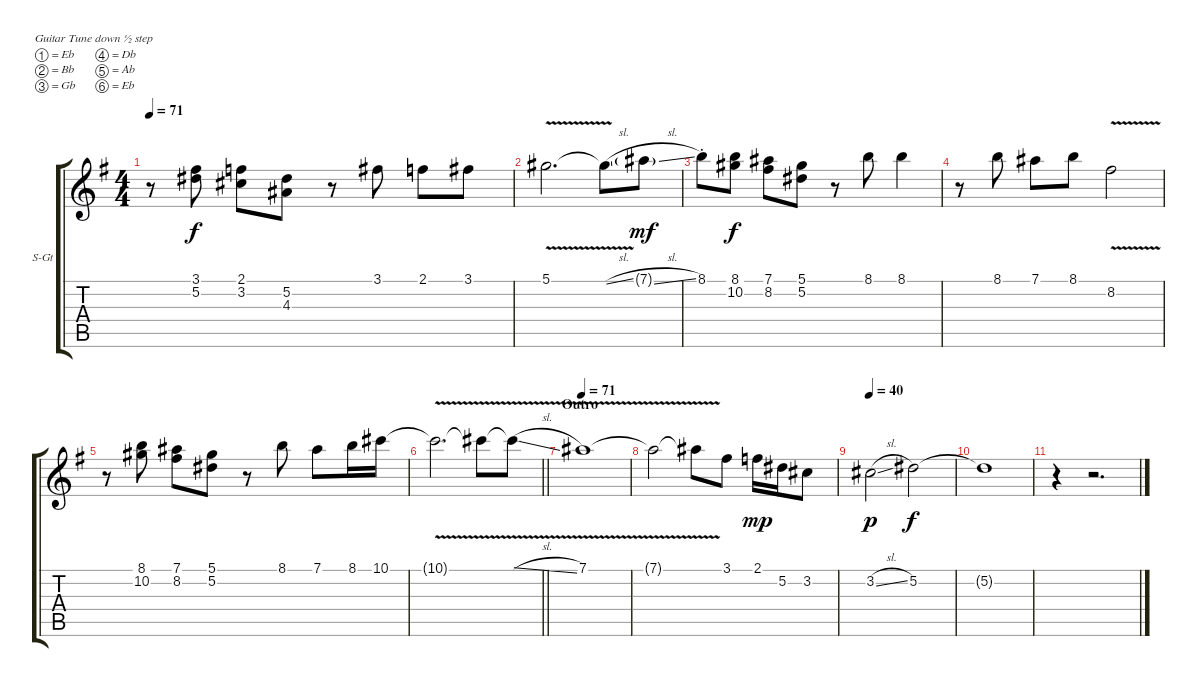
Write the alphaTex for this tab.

\bracketExtendMode groupsimilarinstruments
\firstSystemTrackNameOrientation horizontal
\otherSystemsTrackNameOrientation horizontal
\track ("Вокал" "S-Gt") {mute instrument trumpet}
\staff {score tabs}
\tuning (Eb4 Bb3 Gb3 Db3 Ab2 Eb2)
\displaytranspose 12
\ts (4 4)
\tempo 71
\clef g2
\ks eminor
r.8{dy f} (5.2 3.1).8 (3.2 2.1).8 (4.3 5.2).8 r.8 3.1.8 2.1.8 3.1.8 |
5.1{v}.2{d} 5.1{v sl t}.8 7.1{sl g}.8{dy mf} |
8.1{st}.8 (10.2 8.1).8{dy f} (8.2 7.1).8 (5.2 5.1).8 r.8 8.1.8 8.1.4 |
r.8 8.1.8 7.1.8 8.1.8 8.2{v}.2 |
r.8 (10.2 8.1).8 (8.2 7.1).8 (5.2 5.1).8 r.8 8.1.8 7.1.8 8.1.16 10.1.16 |
\barLineRight lightlight
10.1{v t}.2{d} 10.1{v t}.8 10.1{v sl t}.8 |
\section ("" "Outro")
\tempo 71
7.1{v}.1 |
7.1{v t}.2 7.1{v t}.8 3.1.8 2.1.16{dy mp} 5.2.16 3.2.8 |
\tempo 40
3.2{sl}.2{dy p} 5.2.2{dy f} |
5.2{t}.1 |
r.4 r.2{d}
